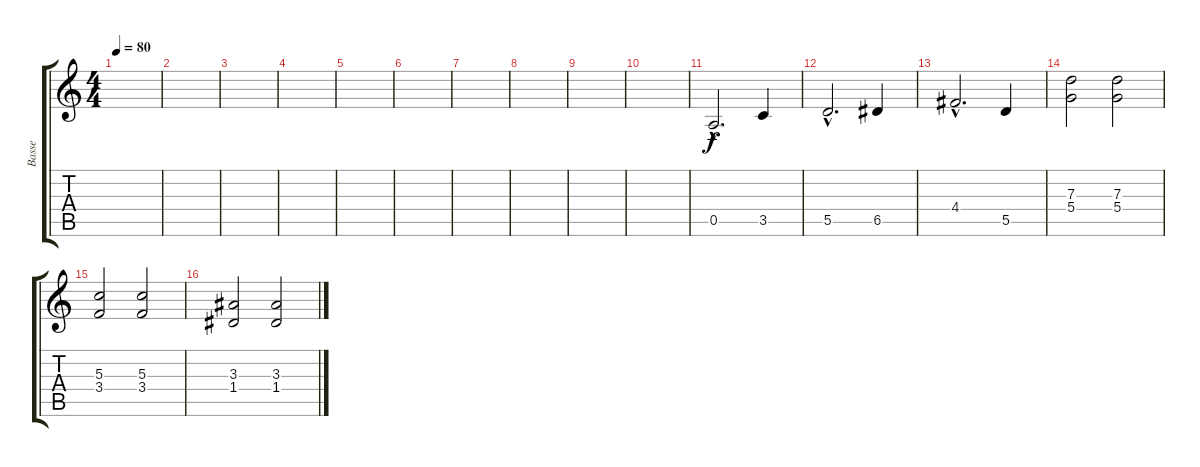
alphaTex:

\track ("Basse" "Basse") {instrument acousticguitarnylon}
\staff {score tabs}
\tuning (E4 B3 G3 D3 A2 E2) {hide}
\ts (4 4)
\tempo 80
\clef g2
\ks c
|
|
|
|
|
|
|
|
|
|
0.5{hac}.2{d} 3.5.4 |
5.5{hac}.2{d} 6.5.4 |
4.4{hac}.2{d} 5.5.4 |
(7.3 5.4).2 (7.3 5.4).2 |
(5.3 3.4).2 (5.3 3.4).2 |
(3.3 1.4).2 (3.3 1.4).2
